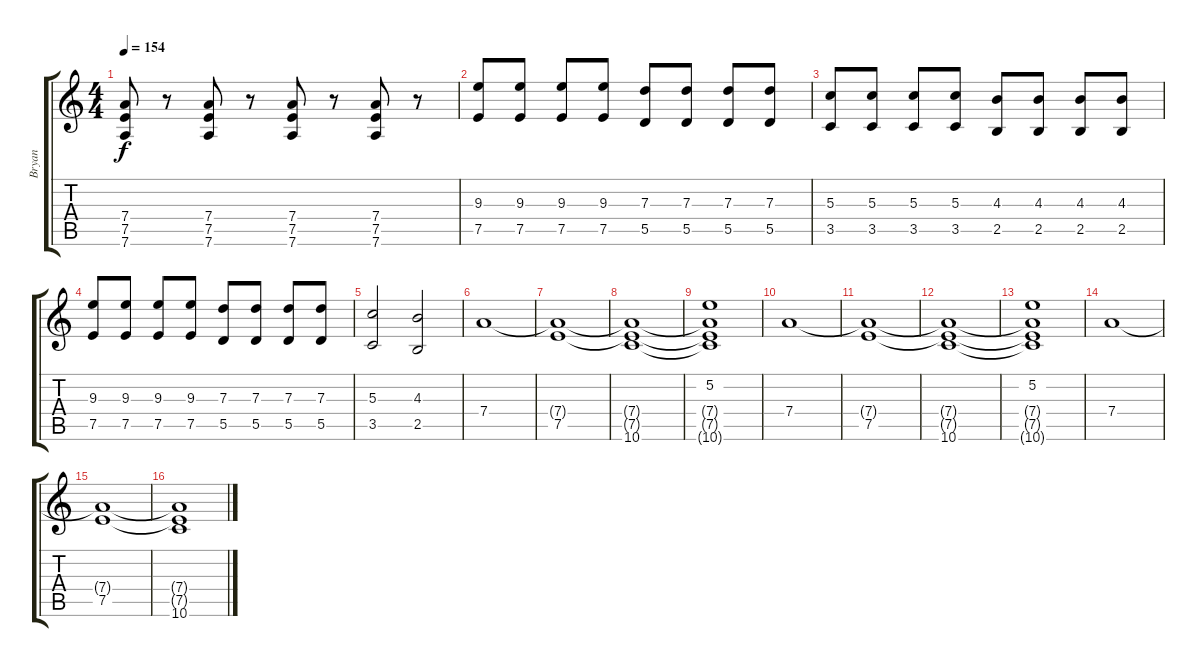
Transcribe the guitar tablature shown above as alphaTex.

\track ("Bryan" "Bryan") {instrument distortionguitar}
\staff {score tabs}
\tuning (E4 B3 G3 D3 A2 D2) {hide}
\ts (4 4)
\tempo 154
\clef g2
\ks c
(7.4 7.5 7.6).8{dy f} r.8 (7.4 7.5 7.6).8 r.8 (7.4 7.5 7.6).8 r.8 (7.4 7.5 7.6).8 r.8 |
(9.3 7.5).8 (9.3 7.5).8 (9.3 7.5).8 (9.3 7.5).8 (7.3 5.5).8 (7.3 5.5).8 (7.3 5.5).8 (7.3 5.5).8 |
(5.3 3.5).8 (5.3 3.5).8 (5.3 3.5).8 (5.3 3.5).8 (4.3 2.5).8 (4.3 2.5).8 (4.3 2.5).8 (4.3 2.5).8 |
(9.3 7.5).8 (9.3 7.5).8 (9.3 7.5).8 (9.3 7.5).8 (7.3 5.5).8 (7.3 5.5).8 (7.3 5.5).8 (7.3 5.5).8 |
(5.3 3.5).2 (4.3 2.5).2 |
7.4.1{volume 4 instrument synthstrings1} |
(7.4{t} 7.5).1 |
(7.4{t} 7.5{t} 10.6).1 |
(5.2 7.4{t} 7.5{t} 10.6{t}).1 |
7.4.1{volume 4 instrument synthstrings1} |
(7.4{t} 7.5).1 |
(7.4{t} 7.5{t} 10.6).1 |
(5.2 7.4{t} 7.5{t} 10.6{t}).1 |
7.4.1{volume 4 instrument synthstrings1} |
(7.4{t} 7.5).1 |
(7.4{t} 7.5{t} 10.6).1
